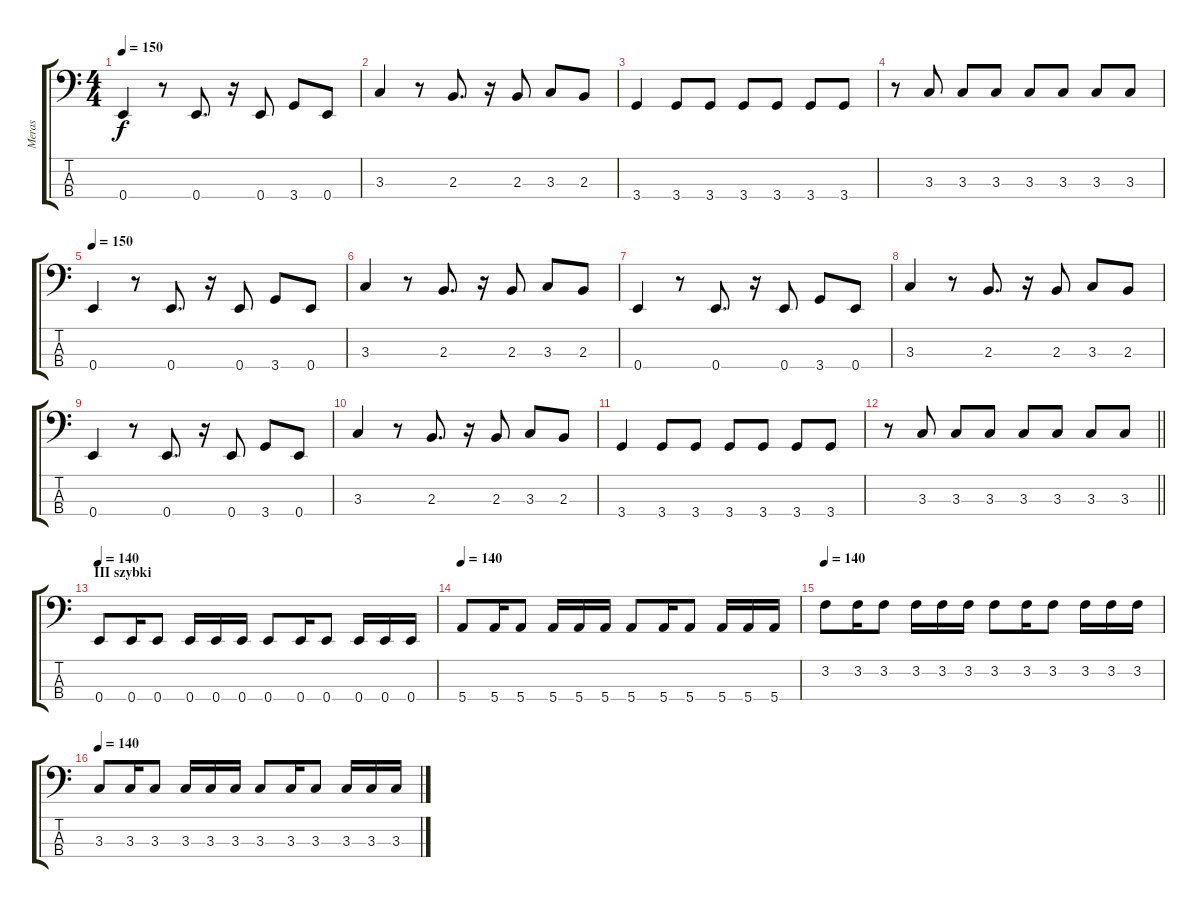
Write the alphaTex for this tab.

\track ("Meras" "Meras") {instrument electricbasspick}
\staff {score tabs}
\tuning (G2 D2 A1 E1) {hide}
\ts (4 4)
\tempo 150
\clef f4
\ks c
0.4.4{dy f} r.8 0.4.8{d} r.16 0.4.8 3.4.8 0.4.8 |
3.3.4 r.8 2.3.8{d} r.16 2.3.8 3.3.8 2.3.8 |
3.4.4 3.4.8 3.4.8 3.4.8 3.4.8 3.4.8 3.4.8 |
r.8 3.3.8 3.3.8 3.3.8 3.3.8 3.3.8 3.3.8 3.3.8 |
\tempo 150
0.4.4 r.8 0.4.8{d} r.16 0.4.8 3.4.8 0.4.8 |
3.3.4 r.8 2.3.8{d} r.16 2.3.8 3.3.8 2.3.8 |
0.4.4 r.8 0.4.8{d} r.16 0.4.8 3.4.8 0.4.8 |
3.3.4 r.8 2.3.8{d} r.16 2.3.8 3.3.8 2.3.8 |
0.4.4 r.8 0.4.8{d} r.16 0.4.8 3.4.8 0.4.8 |
3.3.4 r.8 2.3.8{d} r.16 2.3.8 3.3.8 2.3.8 |
3.4.4 3.4.8 3.4.8 3.4.8 3.4.8 3.4.8 3.4.8 |
\barLineRight lightlight
r.8 3.3.8 3.3.8 3.3.8 3.3.8 3.3.8 3.3.8 3.3.8 |
\section ("" "III szybki")
\tempo 140
0.4.8 0.4.16 0.4.8 0.4.16 0.4.16 0.4.16 0.4.8 0.4.16 0.4.8 0.4.16 0.4.16 0.4.16 |
\tempo 140
5.4.8 5.4.16 5.4.8 5.4.16 5.4.16 5.4.16 5.4.8 5.4.16 5.4.8 5.4.16 5.4.16 5.4.16 |
\tempo 140
3.2.8 3.2.16 3.2.8 3.2.16 3.2.16 3.2.16 3.2.8 3.2.16 3.2.8 3.2.16 3.2.16 3.2.16 |
\tempo 140
3.3.8 3.3.16 3.3.8 3.3.16 3.3.16 3.3.16 3.3.8 3.3.16 3.3.8 3.3.16 3.3.16 3.3.16
